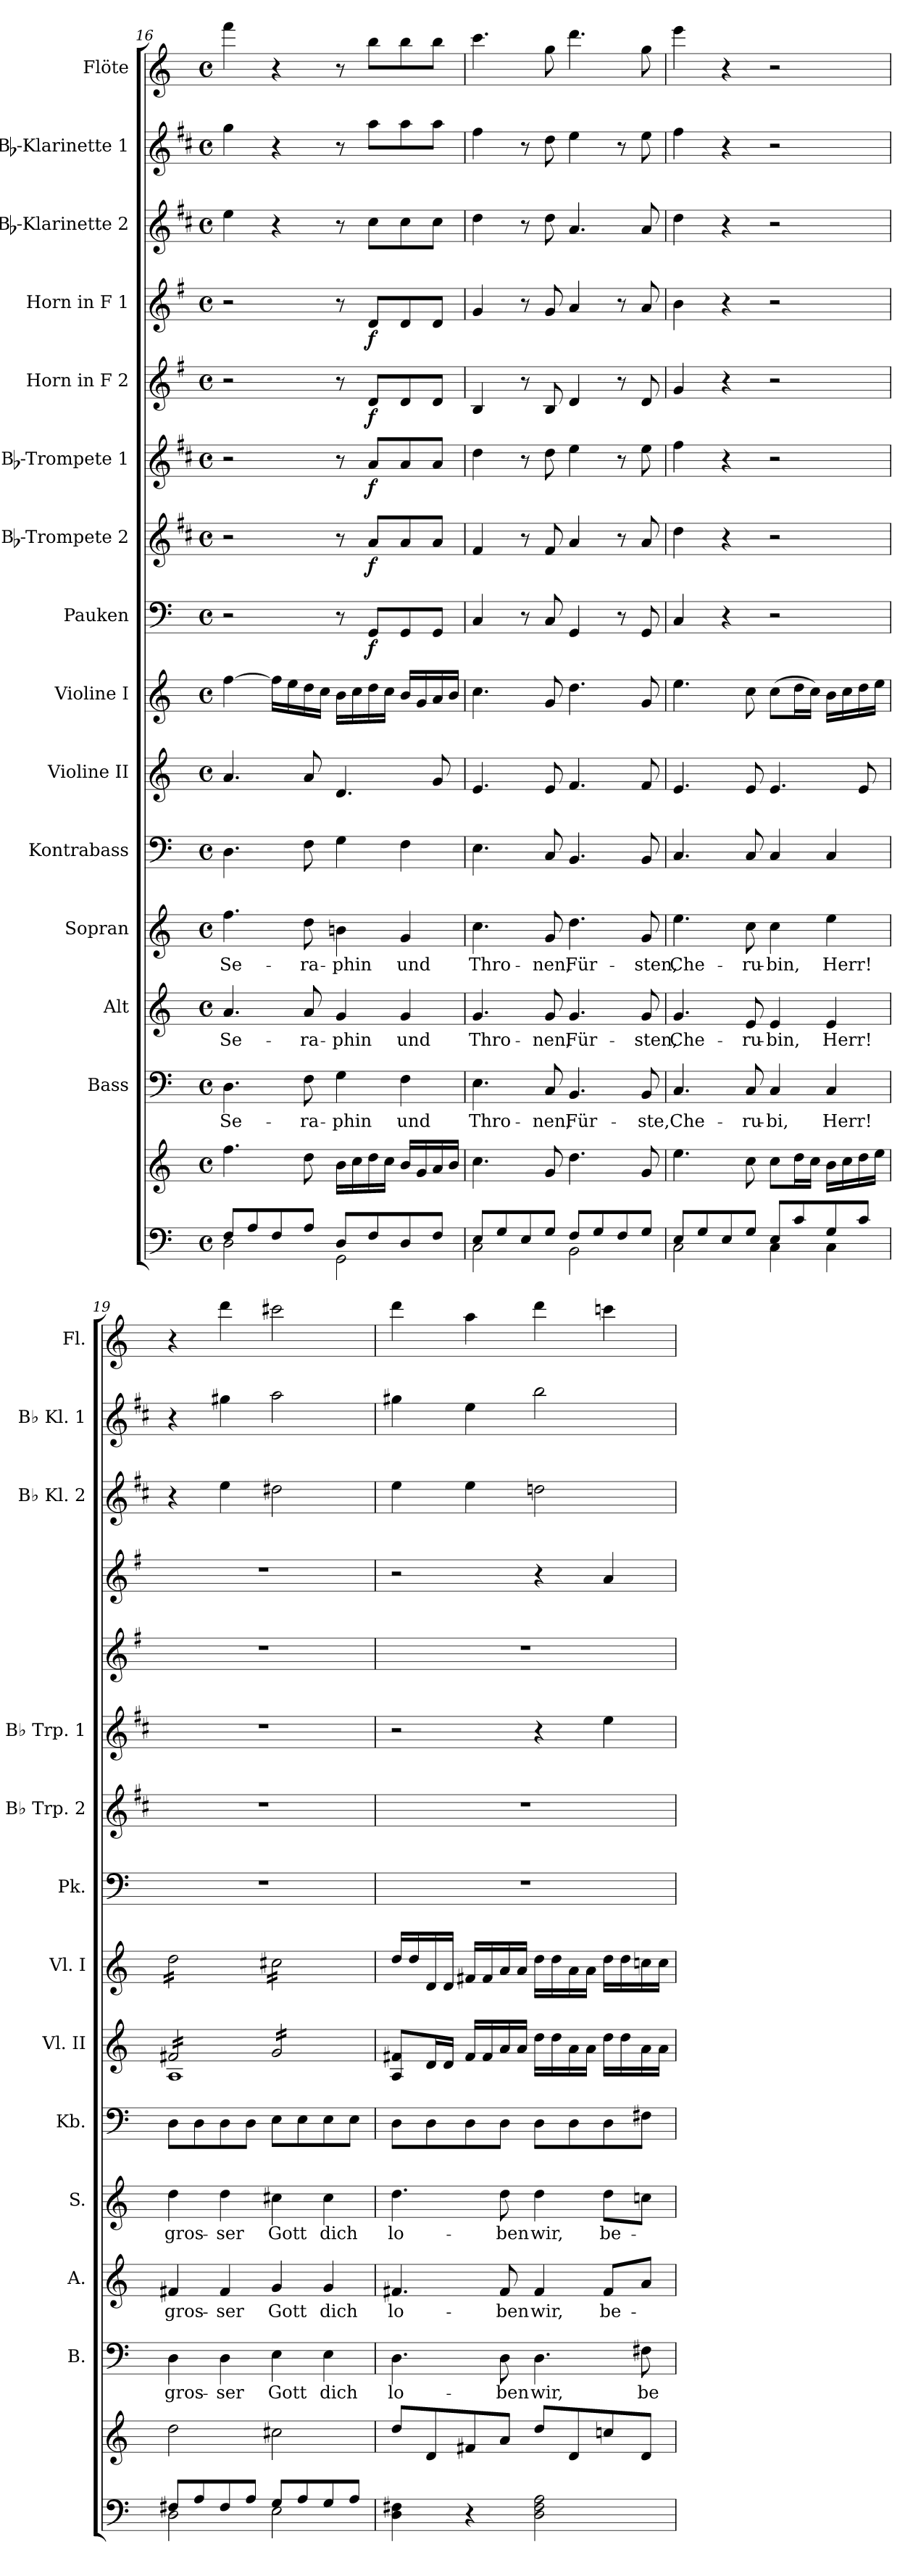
**kern	**kern	**kern	**text	**kern	**text	**kern	**text	**kern	**kern	**kern	**kern	**dynam	**kern	**dynam	**kern	**dynam	**kern	**dynam	**kern	**dynam	**kern	**kern	**kern
*part15	*part15	*part14	*part14	*part13	*part13	*part12	*part12	*part11	*part10	*part9	*part8	*part8	*part7	*part7	*part6	*part6	*part5	*part5	*part4	*part4	*part3	*part2	*part1
*staff16	*staff15	*staff14	*staff14	*staff13	*staff13	*staff12	*staff12	*staff11	*staff10	*staff9	*staff8	*staff8	*staff7	*staff7	*staff6	*staff6	*staff5	*staff5	*staff4	*staff4	*staff3	*staff2	*staff1
*	*	*I"Bass	*	*I"Alt	*	*I"Sopran	*	*I"Kontrabass	*I"Violine II	*I"Violine I	*I"Pauken	*	*I"Bb-Trompete 2	*	*I"Bb-Trompete 1	*	*I"Horn in F 2	*	*I"Horn in F 1	*	*I"Bb-Klarinette 2	*I"Bb-Klarinette 1	*I"Flöte
*	*	*I'B.	*	*I'A.	*	*I'S.	*	*I'Kb.	*I'Vl. II	*I'Vl. I	*I'Pk.	*	*I'Bb Trp. 2	*	*I'Bb Trp. 1	*	*	*	*	*	*I'Bb Kl. 2	*I'Bb Kl. 1	*I'Fl.
*clefF4	*clefG2	*clefF4	*	*clefG2	*	*clefG2	*	*clefF4	*clefG2	*clefG2	*clefF4	*	*clefG2	*	*clefG2	*	*clefG2	*	*clefG2	*	*clefG2	*clefG2	*clefG2
*	*	*	*	*	*	*	*	*ITrd7c12	*	*	*	*	*ITrd1c2	*	*ITrd1c2	*	*ITrd4c7	*	*ITrd4c7	*	*ITrd1c2	*ITrd1c2	*
*k[]	*k[]	*k[]	*	*k[]	*	*k[]	*	*k[]	*k[]	*k[]	*k[]	*	*k[]	*	*k[]	*	*k[]	*	*k[]	*	*k[]	*k[]	*k[]
*C:	*C:	*C:	*	*C:	*	*C:	*	*C:	*C:	*C:	*C:	*	*C:	*	*C:	*	*C:	*	*C:	*	*C:	*C:	*C:
*M4/4	*M4/4	*M4/4	*	*M4/4	*	*M4/4	*	*M4/4	*M4/4	*M4/4	*M4/4	*	*M4/4	*	*M4/4	*	*M4/4	*	*M4/4	*	*M4/4	*M4/4	*M4/4
*met(c)	*met(c)	*met(c)	*	*met(c)	*	*met(c)	*	*met(c)	*met(c)	*met(c)	*met(c)	*	*met(c)	*	*met(c)	*	*met(c)	*	*met(c)	*	*met(c)	*met(c)	*met(c)
=16	=16	=16	=16	=16	=16	=16	=16	=16	=16	=16	=16	=16	=16	=16	=16	=16	=16	=16	=16	=16	=16	=16	=16
*^	*	*	*	*	*	*	*	*	*	*	*	*	*	*	*	*	*	*	*	*	*	*	*
!	!	!	!	!LO:LY:b	!	!LO:LY:b	!	!LO:LY:b	!	!	!	!	!	!	!	!	!	!	!	!	!	!	!	!
8F/L	2D\	4.ff\	4.D\	Se-	4.a/	Se-	4.ff\	Se-	4.DD\	4.a/	[4ff\	2r	.	2r	.	2r	.	2r	.	2r	.	4dd\	4ff\	4fff\
8A/	.	.	.	.	.	.	.	.	.	.	.	.	.	.	.	.	.	.	.	.	.	.	.	.
8F/	.	.	.	.	.	.	.	.	.	.	16ff\LL]	.	.	.	.	.	.	.	.	.	.	4r	4r	4r
.	.	.	.	.	.	.	.	.	.	.	16ee\	.	.	.	.	.	.	.	.	.	.	.	.	.
!	!	!	!	!LO:LY:b	!	!LO:LY:b	!	!LO:LY:b	!	!	!	!	!	!	!	!	!	!	!	!	!	!	!	!
8A/J	.	8dd\	8F\	-ra-	8a/	-ra-	8dd\	-ra-	8FF\	8a/	16dd\	.	.	.	.	.	.	.	.	.	.	.	.	.
.	.	.	.	.	.	.	.	.	.	.	16cc\JJ	.	.	.	.	.	.	.	.	.	.	.	.	.
!	!	!	!	!LO:LY:b	!	!LO:LY:b	!	!LO:LY:b	!	!	!	!	!	!	!	!	!	!	!	!	!	!	!	!
8D/L	2GG\	16b\LL	4G\	-phin	4g/	-phin	4bn\	-phin	4GG\	4.d/	16b\LL	8r	.	8r	.	8r	.	8r	.	8r	.	8r	8r	8r
.	.	16cc\	.	.	.	.	.	.	.	.	16cc\	.	.	.	.	.	.	.	.	.	.	.	.	.
!	!	!	!	!	!	!	!	!	!	!	!	!	!LO:DY:b	!	!LO:DY:b	!	!LO:DY:b	!	!LO:DY:b	!	!LO:DY:b	!	!	!
8F/	.	16dd\	.	.	.	.	.	.	.	.	16dd\	8GG/L	f	8g/L	f	8g/L	f	8G/L	f	8G/L	f	8b\L	8gg\L	8bb\L
.	.	16cc\JJ	.	.	.	.	.	.	.	.	16cc\JJ	.	.	.	.	.	.	.	.	.	.	.	.	.
!	!	!	!	!LO:LY:b	!	!LO:LY:b	!	!LO:LY:b	!	!	!	!	!	!	!	!	!	!	!	!	!	!	!	!
8D/	.	16b/LL	4F\	und	4g/	und	4g/	und	4FF\	.	16b/LL	8GG/	.	8g/	.	8g/	.	8G/	.	8G/	.	8b\	8gg\	8bb\
.	.	16g/	.	.	.	.	.	.	.	.	16g/	.	.	.	.	.	.	.	.	.	.	.	.	.
8F/J	.	16a/	.	.	.	.	.	.	.	8g/	16a/	8GG/J	.	8g/J	.	8g/J	.	8G/J	.	8G/J	.	8b\J	8gg\J	8bb\J
.	.	16b/JJ	.	.	.	.	.	.	.	.	16b/JJ	.	.	.	.	.	.	.	.	.	.	.	.	.
=17	=17	=17	=17	=17	=17	=17	=17	=17	=17	=17	=17	=17	=17	=17	=17	=17	=17	=17	=17	=17	=17	=17	=17	=17
!	!	!	!	!LO:LY:b	!	!LO:LY:b	!	!LO:LY:b	!	!	!	!	!	!	!	!	!	!	!	!	!	!	!	!
8E/L	2C\	4.cc\	4.E\	Thro-	4.g/	Thro-	4.cc\	Thro-	4.EE\	4.e/	4.cc\	4C/	.	4e/	.	4cc\	.	4E/	.	4c/	.	4cc\	4ee\	4.ccc\
8G/	.	.	.	.	.	.	.	.	.	.	.	.	.	.	.	.	.	.	.	.	.	.	.	.
8E/	.	.	.	.	.	.	.	.	.	.	.	8r	.	8r	.	8r	.	8r	.	8r	.	8r	8r	.
!	!	!	!	!LO:LY:b	!	!LO:LY:b	!	!LO:LY:b	!	!	!	!	!	!	!	!	!	!	!	!	!	!	!	!
8G/J	.	8g/	8C/	-nen,	8g/	-nen,	8g/	-nen,	8CC/	8e/	8g/	8C/	.	8e/	.	8cc\	.	8E/	.	8c/	.	8cc\	8cc\	8gg\
!	!	!	!	!LO:LY:b	!	!LO:LY:b	!	!LO:LY:b	!	!	!	!	!	!	!	!	!	!	!	!	!	!	!	!
8F/L	2BB\	4.dd\	4.BB/	Für-	4.g/	Für-	4.dd\	Für-	4.BBB/	4.f/	4.dd\	4GG/	.	4g/	.	4dd\	.	4G/	.	4d/	.	4.g/	4dd\	4.ddd\
8G/	.	.	.	.	.	.	.	.	.	.	.	.	.	.	.	.	.	.	.	.	.	.	.	.
8F/	.	.	.	.	.	.	.	.	.	.	.	8r	.	8r	.	8r	.	8r	.	8r	.	.	8r	.
!	!	!	!	!LO:LY:b	!	!LO:LY:b	!	!LO:LY:b	!	!	!	!	!	!	!	!	!	!	!	!	!	!	!	!
8G/J	.	8g/	8BB/	-ste,	8g/	-sten,	8g/	-sten,	8BBB/	8f/	8g/	8GG/	.	8g/	.	8dd\	.	8G/	.	8d/	.	8g/	8dd\	8gg\
!!LO:PB:g=z
=18	=18	=18	=18	=18	=18	=18	=18	=18	=18	=18	=18	=18	=18	=18	=18	=18	=18	=18	=18	=18	=18	=18	=18	=18
!	!	!	!	!LO:LY:b	!	!LO:LY:b	!	!LO:LY:b	!	!	!	!	!	!	!	!	!	!	!	!	!	!	!	!
8E/L	2C\	4.ee\	4.C/	Che-	4.g/	Che-	4.ee\	Che-	4.CC/	4.e/	4.ee\	4C/	.	4cc\	.	4ee\	.	4c/	.	4e\	.	4cc\	4ee\	4eee\
8G/	.	.	.	.	.	.	.	.	.	.	.	.	.	.	.	.	.	.	.	.	.	.	.	.
8E/	.	.	.	.	.	.	.	.	.	.	.	4r	.	4r	.	4r	.	4r	.	4r	.	4r	4r	4r
!	!	!	!	!LO:LY:b	!	!LO:LY:b	!	!LO:LY:b	!	!	!	!	!	!	!	!	!	!	!	!	!	!	!	!
8G/J	.	8cc\	8C/	-ru-	8e/	-ru-	8cc\	-ru-	8CC/	8e/	8cc\	.	.	.	.	.	.	.	.	.	.	.	.	.
!	!	!	!	!LO:LY:b	!	!LO:LY:b	!	!LO:LY:b	!	!	!	!	!	!	!	!	!	!	!	!	!	!	!	!
8E/L	4C\	8cc\L	4C/	-bi,	4e/	-bin,	4cc\	-bin,	4CC/	4.e/	(>8cc\L	2r	.	2r	.	2r	.	2r	.	2r	.	2r	2r	2r
8c/	.	16dd\L	.	.	.	.	.	.	.	.	16dd\L	.	.	.	.	.	.	.	.	.	.	.	.	.
.	.	16cc\JJ	.	.	.	.	.	.	.	.	16cc\JJ)	.	.	.	.	.	.	.	.	.	.	.	.	.
!	!	!	!	!LO:LY:b	!	!LO:LY:b	!	!LO:LY:b	!	!	!	!	!	!	!	!	!	!	!	!	!	!	!	!
8G/	4C\	16b\LL	4C/	Herr!	4e/	Herr!	4ee\	Herr!	4CC/	.	16b\LL	.	.	.	.	.	.	.	.	.	.	.	.	.
.	.	16cc\	.	.	.	.	.	.	.	.	16cc\	.	.	.	.	.	.	.	.	.	.	.	.	.
8c/J	.	16dd\	.	.	.	.	.	.	.	8e/	16dd\	.	.	.	.	.	.	.	.	.	.	.	.	.
.	.	16ee\JJ	.	.	.	.	.	.	.	.	16ee\JJ	.	.	.	.	.	.	.	.	.	.	.	.	.
=19	=19	=19	=19	=19	=19	=19	=19	=19	=19	=19	=19	=19	=19	=19	=19	=19	=19	=19	=19	=19	=19	=19	=19	=19
!	!	!	!	!LO:LY:b	!	!LO:LY:b	!	!LO:LY:b	!	!	!	!	!	!	!	!	!	!	!	!	!	!	!	!
*	*	*	*	*	*	*	*	*	*	*^	*	*	*	*	*	*	*	*	*	*	*	*	*	*
*	*	*	*	*	*	*	*	*	*	*tremolo	*	*	*	*	*	*	*	*	*	*	*	*	*	*	*
*	*	*	*	*	*	*	*	*	*	*	*	*tremolo	*	*	*	*	*	*	*	*	*	*	*	*	*
8F#X/L	2D\	2dd\	4D\	gros-	4f#X/	gros-	4dd\	gros-	8DD\L	16f#X/LL	1A	16dd\LL	1r	.	1r	.	1r	.	1r	.	1r	.	4r	4r	4r
.	.	.	.	.	.	.	.	.	.	16f#X/	.	16dd\	.	.	.	.	.	.	.	.	.	.	.	.	.
8A/	.	.	.	.	.	.	.	.	8DD\	16f#X/	.	16dd\	.	.	.	.	.	.	.	.	.	.	.	.	.
.	.	.	.	.	.	.	.	.	.	16f#X/	.	16dd\	.	.	.	.	.	.	.	.	.	.	.	.	.
!	!	!	!	!LO:LY:b	!	!LO:LY:b	!	!LO:LY:b	!	!	!	!	!	!	!	!	!	!	!	!	!	!	!	!	!
8F#/	.	.	4D\	-ser	4f#/	-ser	4dd\	-ser	8DD\	16f#X/	.	16dd\	.	.	.	.	.	.	.	.	.	.	4dd\	4ff#X\	4ddd\
.	.	.	.	.	.	.	.	.	.	16f#X/	.	16dd\	.	.	.	.	.	.	.	.	.	.	.	.	.
8A/J	.	.	.	.	.	.	.	.	8DD\J	16f#X/	.	16dd\	.	.	.	.	.	.	.	.	.	.	.	.	.
.	.	.	.	.	.	.	.	.	.	16f#X/JJ	.	16dd\JJ	.	.	.	.	.	.	.	.	.	.	.	.	.
!	!	!	!	!LO:LY:b	!	!LO:LY:b	!	!LO:LY:b	!	!	!	!	!	!	!	!	!	!	!	!	!	!	!	!	!
8G/L	2E\	2cc#X\	4E\	Gott	4g/	Gott	4cc#X\	Gott	8EE\L	16g/LL	.	16cc#X\LL	.	.	.	.	.	.	.	.	.	.	2cc#X\	2gg\	2ccc#X\
.	.	.	.	.	.	.	.	.	.	16g/	.	16cc#X\	.	.	.	.	.	.	.	.	.	.	.	.	.
8A/	.	.	.	.	.	.	.	.	8EE\	16g/	.	16cc#X\	.	.	.	.	.	.	.	.	.	.	.	.	.
.	.	.	.	.	.	.	.	.	.	16g/	.	16cc#X\	.	.	.	.	.	.	.	.	.	.	.	.	.
!	!	!	!	!LO:LY:b	!	!LO:LY:b	!	!LO:LY:b	!	!	!	!	!	!	!	!	!	!	!	!	!	!	!	!	!
8G/	.	.	4E\	dich	4g/	dich	4cc#\	dich	8EE\	16g/	.	16cc#X\	.	.	.	.	.	.	.	.	.	.	.	.	.
.	.	.	.	.	.	.	.	.	.	16g/	.	16cc#X\	.	.	.	.	.	.	.	.	.	.	.	.	.
8A/J	.	.	.	.	.	.	.	.	8EE\J	16g/	.	16cc#X\	.	.	.	.	.	.	.	.	.	.	.	.	.
.	.	.	.	.	.	.	.	.	.	16g/JJ	.	16cc#X\JJ	.	.	.	.	.	.	.	.	.	.	.	.	.
*	*	*	*	*	*	*	*	*	*	*	*	*Xtremolo	*	*	*	*	*	*	*	*	*	*	*	*	*
*	*	*	*	*	*	*	*	*	*	*Xtremolo	*	*	*	*	*	*	*	*	*	*	*	*	*	*	*
*v	*v	*	*	*	*	*	*	*	*	*v	*v	*	*	*	*	*	*	*	*	*	*	*	*	*	*
=20	=20	=20	=20	=20	=20	=20	=20	=20	=20	=20	=20	=20	=20	=20	=20	=20	=20	=20	=20	=20	=20	=20	=20
!	!	!	!LO:LY:b	!	!LO:LY:b	!	!LO:LY:b	!	!	!	!	!	!	!	!	!	!	!	!	!	!	!	!
4D\ 4F#X\	8dd/L	4.D\	lo-	4.f#X/	lo-	4.dd\	lo-	8DD\L	8A/ 8f#X/L	16dd/LL	1r	.	1r	.	2r	.	1r	.	2r	.	4dd\	4ff#X\	4ddd\
.	.	.	.	.	.	.	.	.	.	16dd/	.	.	.	.	.	.	.	.	.	.	.	.	.
.	8d/	.	.	.	.	.	.	8DD\	16d/L	16d/	.	.	.	.	.	.	.	.	.	.	.	.	.
.	.	.	.	.	.	.	.	.	16d/JJ	16d/JJ	.	.	.	.	.	.	.	.	.	.	.	.	.
4r	8f#X/	.	.	.	.	.	.	8DD\	16f#/LL	16f#X/LL	.	.	.	.	.	.	.	.	.	.	4dd\	4dd\	4aa\
.	.	.	.	.	.	.	.	.	16f#/	16f#/	.	.	.	.	.	.	.	.	.	.	.	.	.
!	!	!	!LO:LY:b	!	!LO:LY:b	!	!LO:LY:b	!	!	!	!	!	!	!	!	!	!	!	!	!	!	!	!
.	8a/J	8D\	-ben	8f#/	-ben	8dd\	-ben	8DD\J	16a/	16a/	.	.	.	.	.	.	.	.	.	.	.	.	.
.	.	.	.	.	.	.	.	.	16a/JJ	16a/JJ	.	.	.	.	.	.	.	.	.	.	.	.	.
!	!	!	!LO:LY:b	!	!LO:LY:b	!	!LO:LY:b	!	!	!	!	!	!	!	!	!	!	!	!	!	!	!	!
2D\ 2F#\ 2A\	8dd/L	4.D\	wir,	4f#/	wir,	4dd\	wir,	8DD\L	16dd\LL	16dd\LL	.	.	.	.	4r	.	.	.	4r	.	2ccn\	2aa\	4ddd\
.	.	.	.	.	.	.	.	.	16dd\	16dd\	.	.	.	.	.	.	.	.	.	.	.	.	.
.	8d/	.	.	.	.	.	.	8DD\	16a\	16a\	.	.	.	.	.	.	.	.	.	.	.	.	.
.	.	.	.	.	.	.	.	.	16a\JJ	16a\JJ	.	.	.	.	.	.	.	.	.	.	.	.	.
!	!	!	!	!	!LO:LY:b	!	!LO:LY:b	!	!	!	!	!	!	!	!	!	!	!	!	!	!	!	!
.	8ccn/	.	.	8f#/L	be-	8dd\L	be-	8DD\	16dd\LL	16dd\LL	.	.	.	.	4dd\	.	.	.	4d/	.	.	.	4cccn\
.	.	.	.	.	.	.	.	.	16dd\	16dd\	.	.	.	.	.	.	.	.	.	.	.	.	.
!	!	!	!LO:LY:b	!	!	!	!	!	!	!	!	!	!	!	!	!	!	!	!	!	!	!	!
.	8d/J	8F#X\	be-	8a/J	.	8ccn\J	.	8FF#X\J	16a\	16ccn\	.	.	.	.	.	.	.	.	.	.	.	.	.
.	.	.	.	.	.	.	.	.	16a\JJ	16cc\JJ	.	.	.	.	.	.	.	.	.	.	.	.	.
=	=	=	=	=	=	=	=	=	=	=	=	=	=	=	=	=	=	=	=	=	=	=	=
*-	*-	*-	*-	*-	*-	*-	*-	*-	*-	*-	*-	*-	*-	*-	*-	*-	*-	*-	*-	*-	*-	*-	*-
